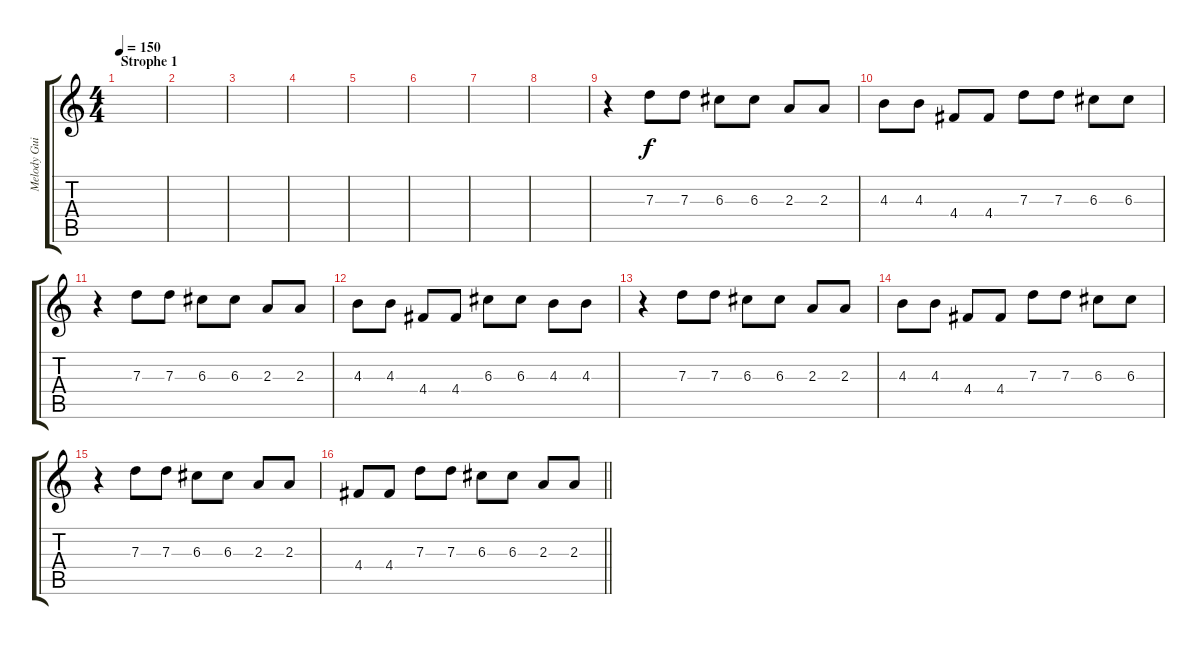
\track ("Melody Guitar" "Melody Gui") {instrument overdrivenguitar}
\staff {score tabs}
\tuning (E4 B3 G3 D3 A2 E2) {hide}
\ts (4 4)
\section ("" "Strophe 1")
\tempo 150
\clef g2
\ks c
|
|
|
|
|
|
|
|
r.4 7.3.8 7.3.8 6.3.8 6.3.8 2.3.8 2.3.8 |
4.3.8 4.3.8 4.4.8 4.4.8 7.3.8 7.3.8 6.3.8 6.3.8 |
r.4 7.3.8 7.3.8 6.3.8 6.3.8 2.3.8 2.3.8 |
4.3.8 4.3.8 4.4.8 4.4.8 6.3.8 6.3.8 4.3.8 4.3.8 |
r.4 7.3.8 7.3.8 6.3.8 6.3.8 2.3.8 2.3.8 |
4.3.8 4.3.8 4.4.8 4.4.8 7.3.8 7.3.8 6.3.8 6.3.8 |
r.4 7.3.8 7.3.8 6.3.8 6.3.8 2.3.8 2.3.8 |
\barLineRight lightlight
4.4.8 4.4.8 7.3.8 7.3.8 6.3.8 6.3.8 2.3.8 2.3.8
